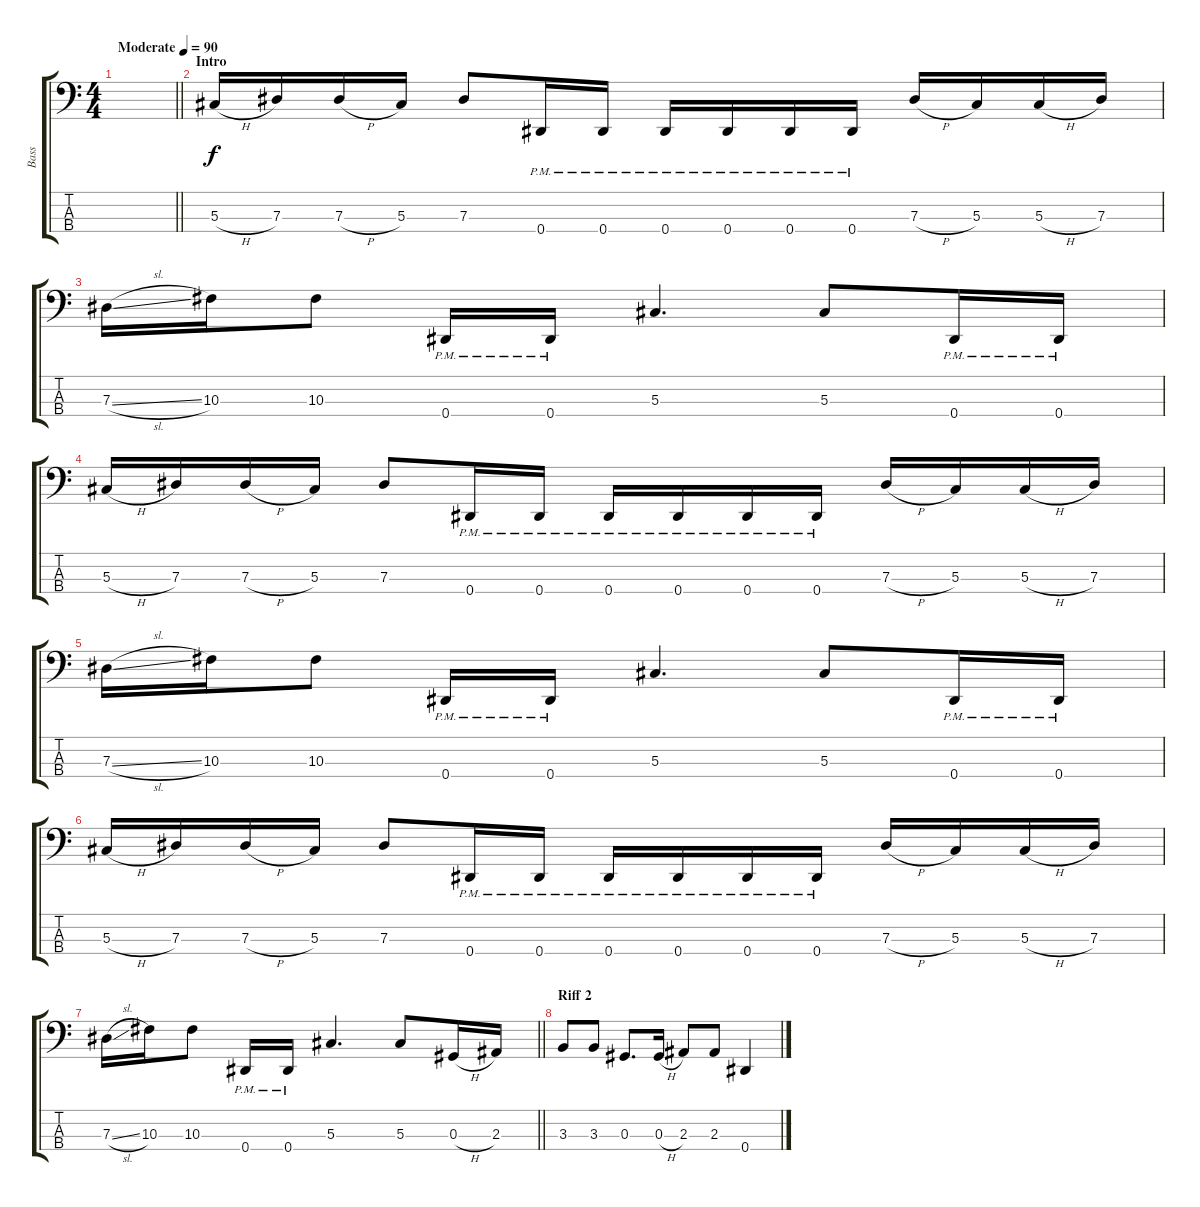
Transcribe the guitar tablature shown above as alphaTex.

\track ("Bass" "Bass") {instrument electricbassfinger bank 255}
\staff {score tabs}
\tuning (Gb2 Db2 Ab1 Eb1) {hide}
\ts (4 4)
\tempo (90 "Moderate")
\clef f4
\barLineRight lightlight
\ks c
|
\section ("" "Intro")
5.3{h}.16 7.3.16 7.3{h}.16 5.3.16 7.3.8 0.4{pm}.16 0.4{pm}.16 0.4{pm}.16 0.4{pm}.16 0.4{pm}.16 0.4{pm}.16 7.3{h}.16 5.3.16 5.3{h}.16 7.3.16 |
7.3{sl}.16 10.3.16 10.3.8 0.4{pm}.16 0.4{pm}.16 5.3.4{d} 5.3.8 0.4{pm}.16 0.4{pm}.16 |
5.3{h}.16 7.3.16 7.3{h}.16 5.3.16 7.3.8 0.4{pm}.16 0.4{pm}.16 0.4{pm}.16 0.4{pm}.16 0.4{pm}.16 0.4{pm}.16 7.3{h}.16 5.3.16 5.3{h}.16 7.3.16 |
7.3{sl}.16 10.3.16 10.3.8 0.4{pm}.16 0.4{pm}.16 5.3.4{d} 5.3.8 0.4{pm}.16 0.4{pm}.16 |
5.3{h}.16 7.3.16 7.3{h}.16 5.3.16 7.3.8 0.4{pm}.16 0.4{pm}.16 0.4{pm}.16 0.4{pm}.16 0.4{pm}.16 0.4{pm}.16 7.3{h}.16 5.3.16 5.3{h}.16 7.3.16 |
\barLineRight lightlight
7.3{sl}.16 10.3.16 10.3.8 0.4{pm}.16 0.4{pm}.16 5.3.4{d} 5.3.8 0.3{h}.16 2.3.16 |
\section ("" "Riff 2")
3.3.8 3.3.8 0.3.8{d} 0.3{h}.16 2.3.8 2.3.8 0.4.4
